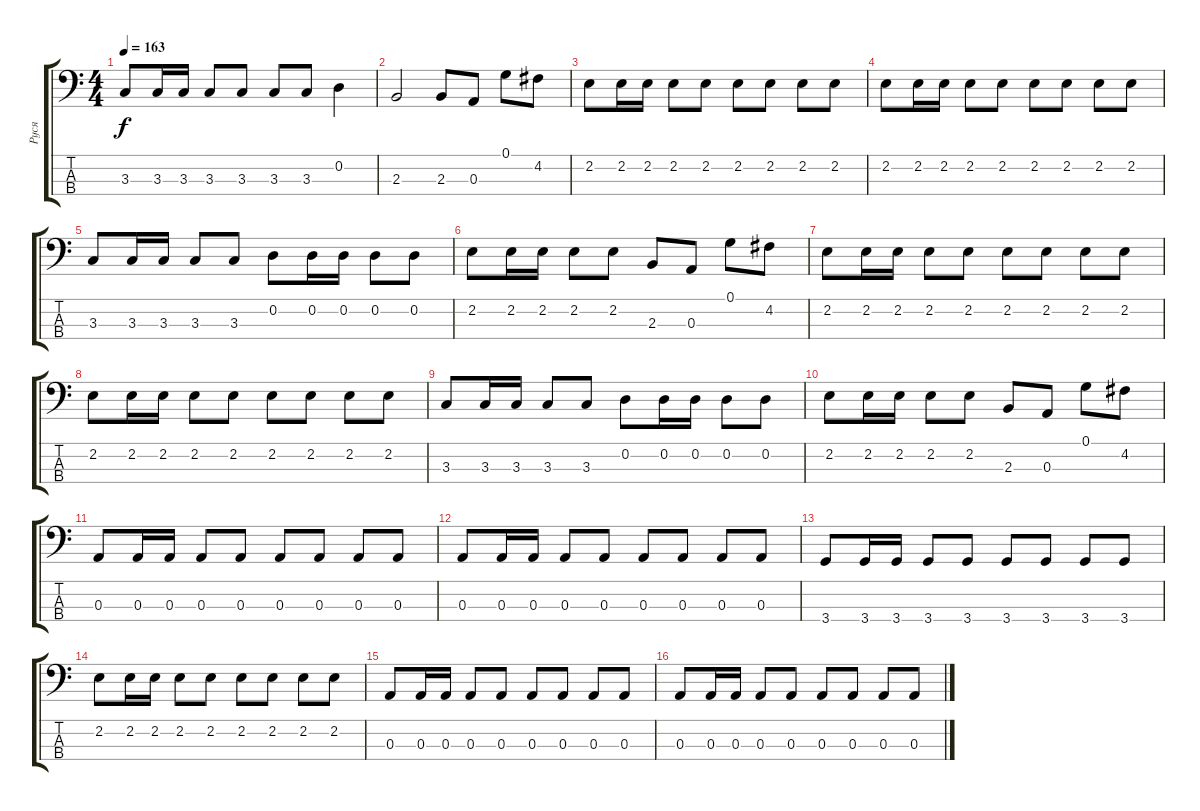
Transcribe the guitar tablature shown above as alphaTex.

\track ("Руся" "Руся") {instrument electricbassfinger}
\staff {score tabs}
\tuning (G2 D2 A1 E1) {hide}
\ts (4 4)
\tempo 163
\clef f4
\ks c
3.3.8{dy f} 3.3.16 3.3.16 3.3.8 3.3.8 3.3.8 3.3.8 0.2.4 |
2.3.2 2.3.8 0.3.8 0.1.8 4.2.8 |
2.2.8 2.2.16 2.2.16 2.2.8 2.2.8 2.2.8 2.2.8 2.2.8 2.2.8 |
2.2.8 2.2.16 2.2.16 2.2.8 2.2.8 2.2.8 2.2.8 2.2.8 2.2.8 |
3.3.8 3.3.16 3.3.16 3.3.8 3.3.8 0.2.8 0.2.16 0.2.16 0.2.8 0.2.8 |
2.2.8 2.2.16 2.2.16 2.2.8 2.2.8 2.3.8 0.3.8 0.1.8 4.2.8 |
2.2.8 2.2.16 2.2.16 2.2.8 2.2.8 2.2.8 2.2.8 2.2.8 2.2.8 |
2.2.8 2.2.16 2.2.16 2.2.8 2.2.8 2.2.8 2.2.8 2.2.8 2.2.8 |
3.3.8 3.3.16 3.3.16 3.3.8 3.3.8 0.2.8 0.2.16 0.2.16 0.2.8 0.2.8 |
2.2.8 2.2.16 2.2.16 2.2.8 2.2.8 2.3.8 0.3.8 0.1.8 4.2.8 |
0.3.8 0.3.16 0.3.16 0.3.8 0.3.8 0.3.8 0.3.8 0.3.8 0.3.8 |
0.3.8 0.3.16 0.3.16 0.3.8 0.3.8 0.3.8 0.3.8 0.3.8 0.3.8 |
3.4.8 3.4.16 3.4.16 3.4.8 3.4.8 3.4.8 3.4.8 3.4.8 3.4.8 |
2.2.8 2.2.16 2.2.16 2.2.8 2.2.8 2.2.8 2.2.8 2.2.8 2.2.8 |
0.3.8 0.3.16 0.3.16 0.3.8 0.3.8 0.3.8 0.3.8 0.3.8 0.3.8 |
0.3.8 0.3.16 0.3.16 0.3.8 0.3.8 0.3.8 0.3.8 0.3.8 0.3.8
